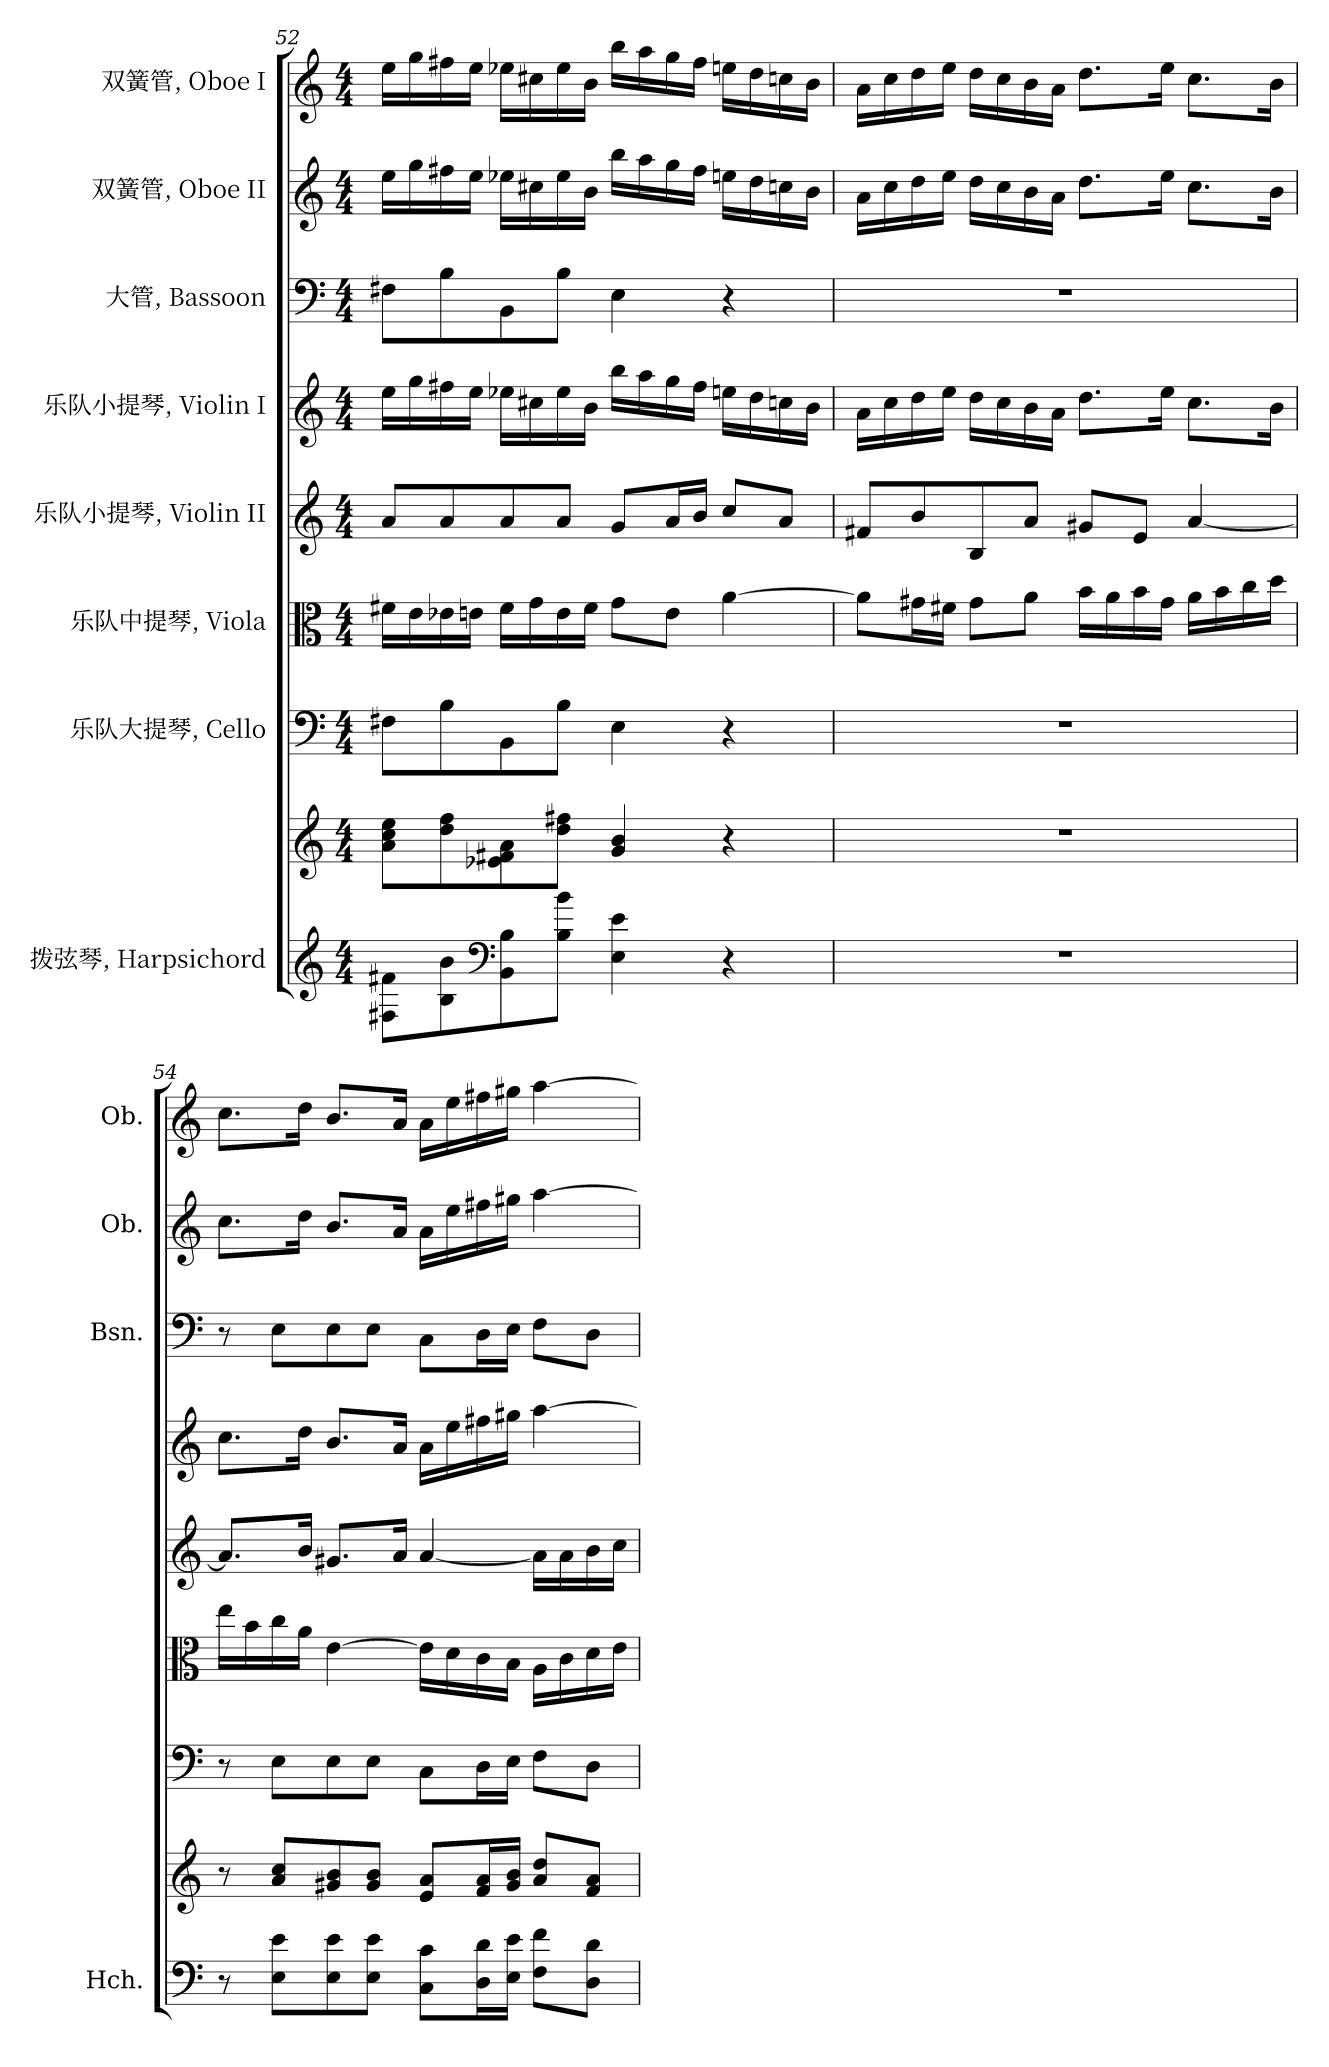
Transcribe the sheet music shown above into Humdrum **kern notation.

**kern	**kern	**kern	**kern	**kern	**kern	**kern	**kern	**kern
*part8	*part8	*part7	*part6	*part5	*part4	*part3	*part2	*part1
*staff9	*staff8	*staff7	*staff6	*staff5	*staff4	*staff3	*staff2	*staff1
*I"拨弦琴, Harpsichord	*	*I"乐队大提琴, Cello	*I"乐队中提琴, Viola	*I"乐队小提琴, Violin II	*I"乐队小提琴, Violin I	*I"大管, Bassoon	*I"双簧管, Oboe II	*I"双簧管, Oboe I
*I'Hch.	*	*	*	*	*	*I'Bsn.	*I'Ob.	*I'Ob.
*clefG2	*clefG2	*clefF4	*clefC3	*clefG2	*clefG2	*clefF4	*clefG2	*clefG2
*k[]	*k[]	*k[]	*k[]	*k[]	*k[]	*k[]	*k[]	*k[]
*M4/4	*M4/4	*M4/4	*M4/4	*M4/4	*M4/4	*M4/4	*M4/4	*M4/4
=52	=52	=52	=52	=52	=52	=52	=52	=52
8F#X\ 8f#X\L	8a\ 8cc\ 8ee\L	8F#X\L	16f#X\LL	8a/L	16ee\LL	8F#X\L	16ee\LL	16ee\LL
.	.	.	16e\	.	16gg\	.	16gg\	16gg\
8B\ 8b\	8dd\ 8ff\	8B\	16e-X\	8a/	16ff#X\	8B\	16ff#X\	16ff#X\
.	.	.	16en\JJ	.	16ee\JJ	.	16ee\JJ	16ee\JJ
*clefF4	*	*	*	*	*	*	*	*
8BB\ 8B\	8e-X\ 8f#X\ 8a\	8BB\	16f#\LL	8a/	16ee-X\LL	8BB\	16ee-X\LL	16ee-X\LL
.	.	.	16g\	.	16cc#X\	.	16cc#X\	16cc#X\
8B\ 8b\J	8dd\ 8ff#X\J	8B\J	16e\	8a/J	16ee-\	8B\J	16ee-\	16ee-\
.	.	.	16f#\JJ	.	16b\JJ	.	16b\JJ	16b\JJ
4E\ 4e\	4g/ 4b/	4E\	8g\L	8g/L	16bb\LL	4E\	16bb\LL	16bb\LL
.	.	.	.	.	16aa\	.	16aa\	16aa\
.	.	.	8e\J	16a/L	16gg\	.	16gg\	16gg\
.	.	.	.	16b/JJ	16ff#\JJ	.	16ff#\JJ	16ff#\JJ
4r	4r	4r	[4a\	8cc/L	16een\LL	4r	16een\LL	16een\LL
.	.	.	.	.	16dd\	.	16dd\	16dd\
.	.	.	.	8a/J	16ccn\	.	16ccn\	16ccn\
.	.	.	.	.	16b\JJ	.	16b\JJ	16b\JJ
!!LO:PB:g=z
=53	=53	=53	=53	=53	=53	=53	=53	=53
1r	1r	1r	8a\L]	8f#X/L	16a\LL	1r	16a\LL	16a\LL
.	.	.	.	.	16cc\	.	16cc\	16cc\
.	.	.	16g#X\L	8b/	16dd\	.	16dd\	16dd\
.	.	.	16f#X\JJ	.	16ee\JJ	.	16ee\JJ	16ee\JJ
.	.	.	8g#\L	8B/	16dd\LL	.	16dd\LL	16dd\LL
.	.	.	.	.	16cc\	.	16cc\	16cc\
.	.	.	8a\J	8a/J	16b\	.	16b\	16b\
.	.	.	.	.	16a\JJ	.	16a\JJ	16a\JJ
.	.	.	16b\LL	8g#X/L	8.dd\L	.	8.dd\L	8.dd\L
.	.	.	16a\	.	.	.	.	.
.	.	.	16b\	8e/J	.	.	.	.
.	.	.	16g#\JJ	.	16ee\Jk	.	16ee\Jk	16ee\Jk
.	.	.	16a\LL	[4a/	8.cc\L	.	8.cc\L	8.cc\L
.	.	.	16b\	.	.	.	.	.
.	.	.	16cc\	.	.	.	.	.
.	.	.	16dd\JJ	.	16b\Jk	.	16b\Jk	16b\Jk
=54	=54	=54	=54	=54	=54	=54	=54	=54
8r	8r	8r	16ee\LL	8.a/L]	8.cc\L	8r	8.cc\L	8.cc\L
.	.	.	16b\	.	.	.	.	.
8E\ 8e\L	8a/ 8cc/L	8E\L	16cc\	.	.	8E\L	.	.
.	.	.	16a\JJ	16b/Jk	16dd\Jk	.	16dd\Jk	16dd\Jk
8E\ 8e\	8g#X/ 8b/	8E\	[4e\	8.g#X/L	8.b/L	8E\	8.b/L	8.b/L
8E\ 8e\J	8g#/ 8b/J	8E\J	.	.	.	8E\J	.	.
.	.	.	.	16a/Jk	16a/Jk	.	16a/Jk	16a/Jk
8C\ 8c\L	8e/ 8a/L	8C\L	16e\LL]	[4a/	16a\LL	8C\L	16a\LL	16a\LL
.	.	.	16d\	.	16ee\	.	16ee\	16ee\
16D\ 16d\L	16f/ 16a/L	16D\L	16c\	.	16ff#X\	16D\L	16ff#X\	16ff#X\
16E\ 16e\JJ	16g#/ 16b/JJ	16E\JJ	16B\JJ	.	16gg#X\JJ	16E\JJ	16gg#X\JJ	16gg#X\JJ
8F\ 8f\L	8a/ 8dd/L	8F\L	16A\LL	16a\LL]	[4aa\	8F\L	[4aa\	[4aa\
.	.	.	16c\	16a\	.	.	.	.
8D\ 8d\J	8f/ 8a/J	8D\J	16d\	16b\	.	8D\J	.	.
.	.	.	16e\JJ	16cc\JJ	.	.	.	.
=	=	=	=	=	=	=	=	=
*-	*-	*-	*-	*-	*-	*-	*-	*-
